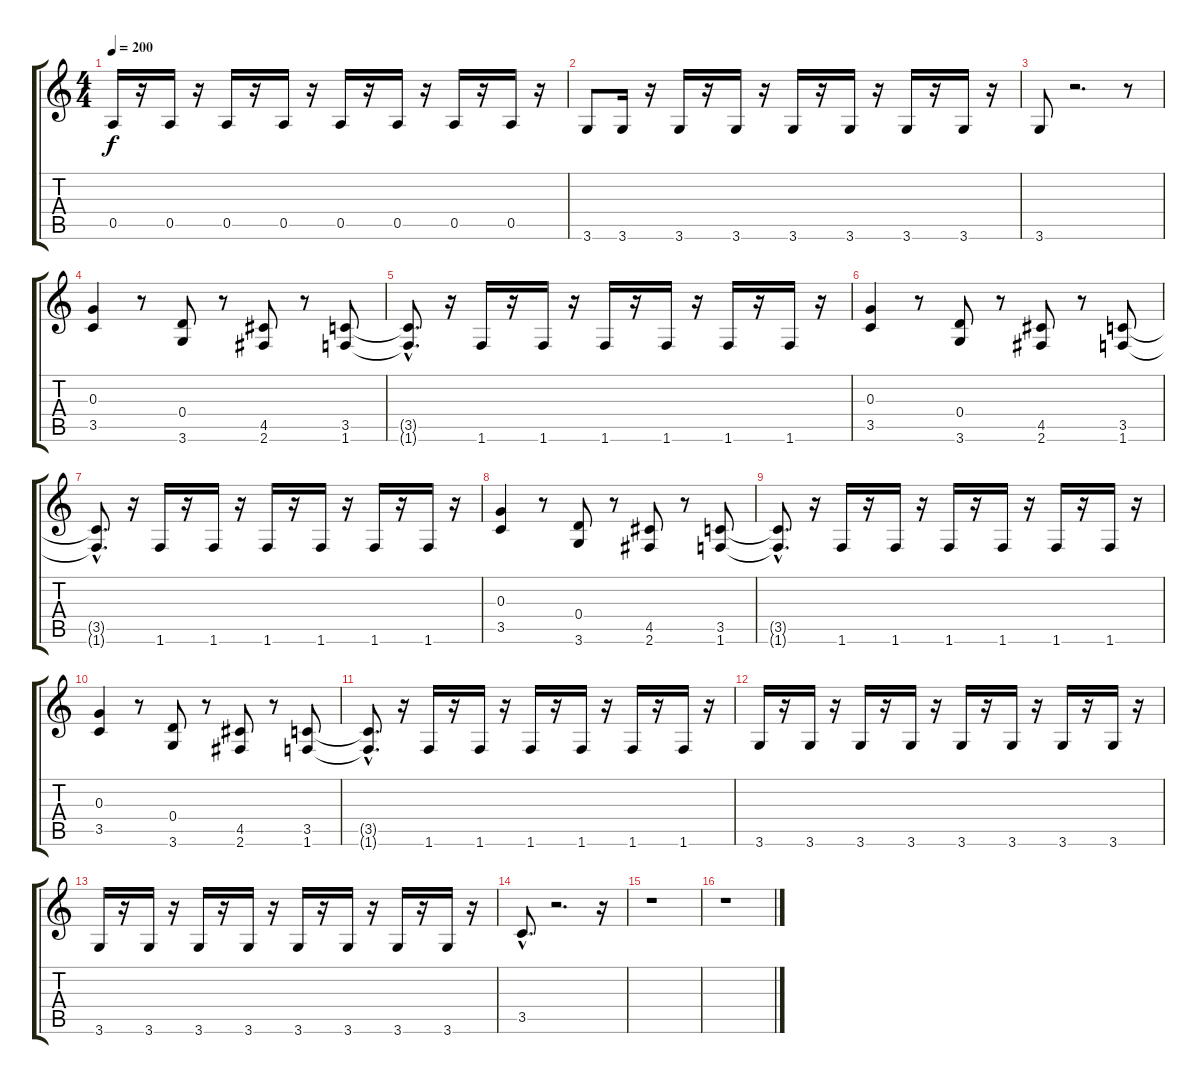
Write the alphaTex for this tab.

\track "" {instrument overdrivenguitar}
\staff {score tabs}
\tuning (E4 B3 G3 D3 A2 E2) {hide}
\ts (4 4)
\tempo 200
\clef g2
\ks c
0.5.16{dy f} r.16 0.5.16 r.16 0.5.16 r.16 0.5.16 r.16 0.5.16 r.16 0.5.16 r.16 0.5.16 r.16 0.5.16 r.16 |
3.6.8 3.6.16 r.16 3.6.16 r.16 3.6.16 r.16 3.6.16 r.16 3.6.16 r.16 3.6.16 r.16 3.6.16 r.16 |
3.6.8 r.2{d} r.8 |
(0.3 3.5).4 r.8 (0.4 3.6).8 r.8 (4.5 2.6).8 r.8 (3.5 1.6).8 |
(3.5{hac t} 1.6{hac t}).8{d} r.16 1.6.16 r.16 1.6.16 r.16 1.6.16 r.16 1.6.16 r.16 1.6.16 r.16 1.6.16 r.16 |
(0.3 3.5).4 r.8 (0.4 3.6).8 r.8 (4.5 2.6).8 r.8 (3.5 1.6).8 |
(3.5{hac t} 1.6{hac t}).8{d} r.16 1.6.16 r.16 1.6.16 r.16 1.6.16 r.16 1.6.16 r.16 1.6.16 r.16 1.6.16 r.16 |
(0.3 3.5).4 r.8 (0.4 3.6).8 r.8 (4.5 2.6).8 r.8 (3.5 1.6).8 |
(3.5{hac t} 1.6{hac t}).8{d} r.16 1.6.16 r.16 1.6.16 r.16 1.6.16 r.16 1.6.16 r.16 1.6.16 r.16 1.6.16 r.16 |
(0.3 3.5).4 r.8 (0.4 3.6).8 r.8 (4.5 2.6).8 r.8 (3.5 1.6).8 |
(3.5{hac t} 1.6{hac t}).8{d} r.16 1.6.16 r.16 1.6.16 r.16 1.6.16 r.16 1.6.16 r.16 1.6.16 r.16 1.6.16 r.16 |
3.6.16 r.16 3.6.16 r.16 3.6.16 r.16 3.6.16 r.16 3.6.16 r.16 3.6.16 r.16 3.6.16 r.16 3.6.16 r.16 |
3.6.16 r.16 3.6.16 r.16 3.6.16 r.16 3.6.16 r.16 3.6.16 r.16 3.6.16 r.16 3.6.16 r.16 3.6.16 r.16 |
3.5{hac}.8{d} r.2{d} r.16 |
r.1 |
r.1
